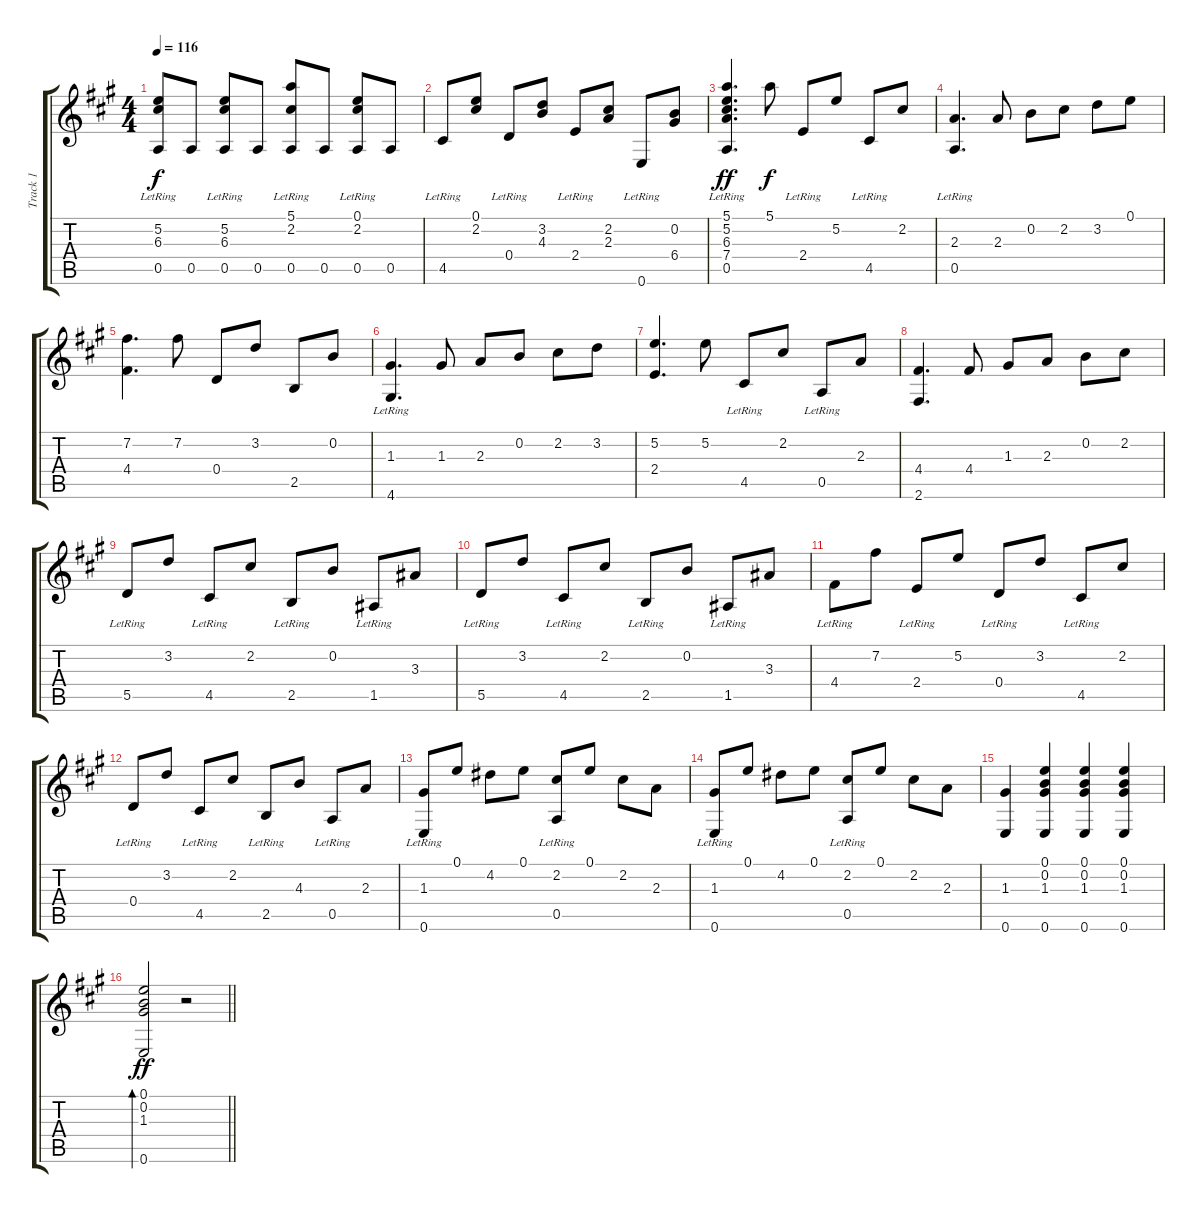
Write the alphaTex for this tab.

\track ("Track 1" "Track 1") {instrument acousticguitarnylon}
\staff {score tabs}
\tuning (E4 B3 G3 D3 A2 E2) {hide}
\ts (4 4)
\tempo 116
\clef g2
\ks a
(5.2{lr} 6.3{lr} 0.5).8{dy f} 0.5.8 (5.2{lr} 6.3{lr} 0.5).8 0.5.8 (5.1{lr} 2.2{lr} 0.5).8 0.5.8 (0.1{lr} 2.2{lr} 0.5).8 0.5.8 |
4.5{lr}.8 (0.1 2.2).8 0.4{lr}.8 (3.2 4.3).8 2.4{lr}.8 (2.2 2.3).8 0.6{lr}.8 (0.2 6.4).8 |
(5.1 5.2 6.3 7.4 0.5{lr}).4{d dy ff} 5.1.8{dy f} 2.4{lr}.8 5.2.8 4.5{lr}.8 2.2.8 |
(2.3 0.5{lr}).4{d} 2.3.8 0.2.8 2.2.8 3.2.8 0.1.8 |
(7.2 4.4).4{d} 7.2.8 0.4.8 3.2.8 2.5.8 0.2.8 |
(1.3{lr} 4.6).4{d} 1.3.8 2.3.8 0.2.8 2.2.8 3.2.8 |
(5.2 2.4).4{d} 5.2.8 4.5{lr}.8 2.2.8 0.5{lr}.8 2.3.8 |
(4.4 2.6).4{d} 4.4.8 1.3.8 2.3.8 0.2.8 2.2.8 |
5.5{lr}.8 3.2.8 4.5{lr}.8 2.2.8 2.5{lr}.8 0.2.8 1.5{lr}.8 3.3.8 |
5.5{lr}.8 3.2.8 4.5{lr}.8 2.2.8 2.5{lr}.8 0.2.8 1.5{lr}.8 3.3.8 |
4.4{lr}.8 7.2.8 2.4{lr}.8 5.2.8 0.4{lr}.8 3.2.8 4.5{lr}.8 2.2.8 |
0.4{lr}.8 3.2.8 4.5{lr}.8 2.2.8 2.5{lr}.8 4.3.8 0.5{lr}.8 2.3.8 |
(1.3 0.6{lr}).8 0.1.8 4.2.8 0.1.8 (2.2 0.5{lr}).8 0.1.8 2.2.8 2.3.8 |
(1.3 0.6{lr}).8 0.1.8 4.2.8 0.1.8 (2.2 0.5{lr}).8 0.1.8 2.2.8 2.3.8 |
(1.3 0.6).4 (0.1 0.2 1.3 0.6).4 (0.1 0.2 1.3 0.6).4 (0.1 0.2 1.3 0.6).4 |
\barLineRight lightlight
(0.1 0.2 1.3 0.6).2{bd 480 dy ff} r.2
